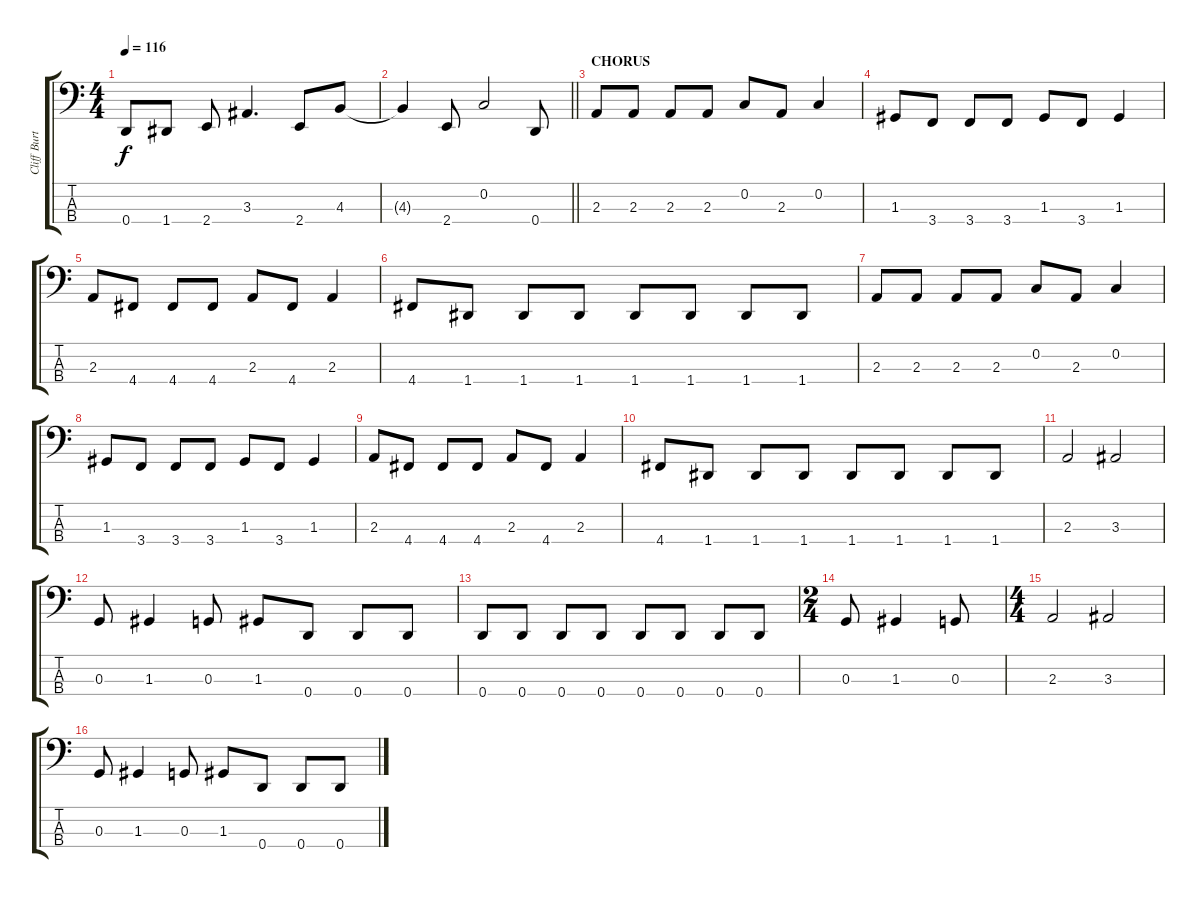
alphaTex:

\track ("Cliff Burton (Bass)" "Cliff Burt") {instrument electricbassfinger}
\staff {score tabs}
\tuning (F2 C2 G1 D1) {hide}
\ts (4 4)
\tempo 116
\clef f4
\ks c
0.4.8{dy f} 1.4.8 2.4.8 3.3.4{d} 2.4.8 4.3.8 |
\barLineRight lightlight
4.3{t}.4 2.4.8 0.2.2 0.4.8 |
\section ("" "CHORUS")
2.3.8 2.3.8 2.3.8 2.3.8 0.2.8 2.3.8 0.2.4 |
1.3.8 3.4.8 3.4.8 3.4.8 1.3.8 3.4.8 1.3.4 |
2.3.8 4.4.8 4.4.8 4.4.8 2.3.8 4.4.8 2.3.4 |
4.4.8 1.4.8 1.4.8 1.4.8 1.4.8 1.4.8 1.4.8 1.4.8 |
2.3.8 2.3.8 2.3.8 2.3.8 0.2.8 2.3.8 0.2.4 |
1.3.8 3.4.8 3.4.8 3.4.8 1.3.8 3.4.8 1.3.4 |
2.3.8 4.4.8 4.4.8 4.4.8 2.3.8 4.4.8 2.3.4 |
4.4.8 1.4.8 1.4.8 1.4.8 1.4.8 1.4.8 1.4.8 1.4.8 |
2.3.2 3.3.2 |
0.3.8 1.3.4 0.3.8 1.3.8 0.4.8 0.4.8 0.4.8 |
0.4.8 0.4.8 0.4.8 0.4.8 0.4.8 0.4.8 0.4.8 0.4.8 |
\ts (2 4)
0.3.8 1.3.4 0.3.8 |
\ts (4 4)
2.3.2 3.3.2 |
0.3.8 1.3.4 0.3.8 1.3.8 0.4.8 0.4.8 0.4.8
